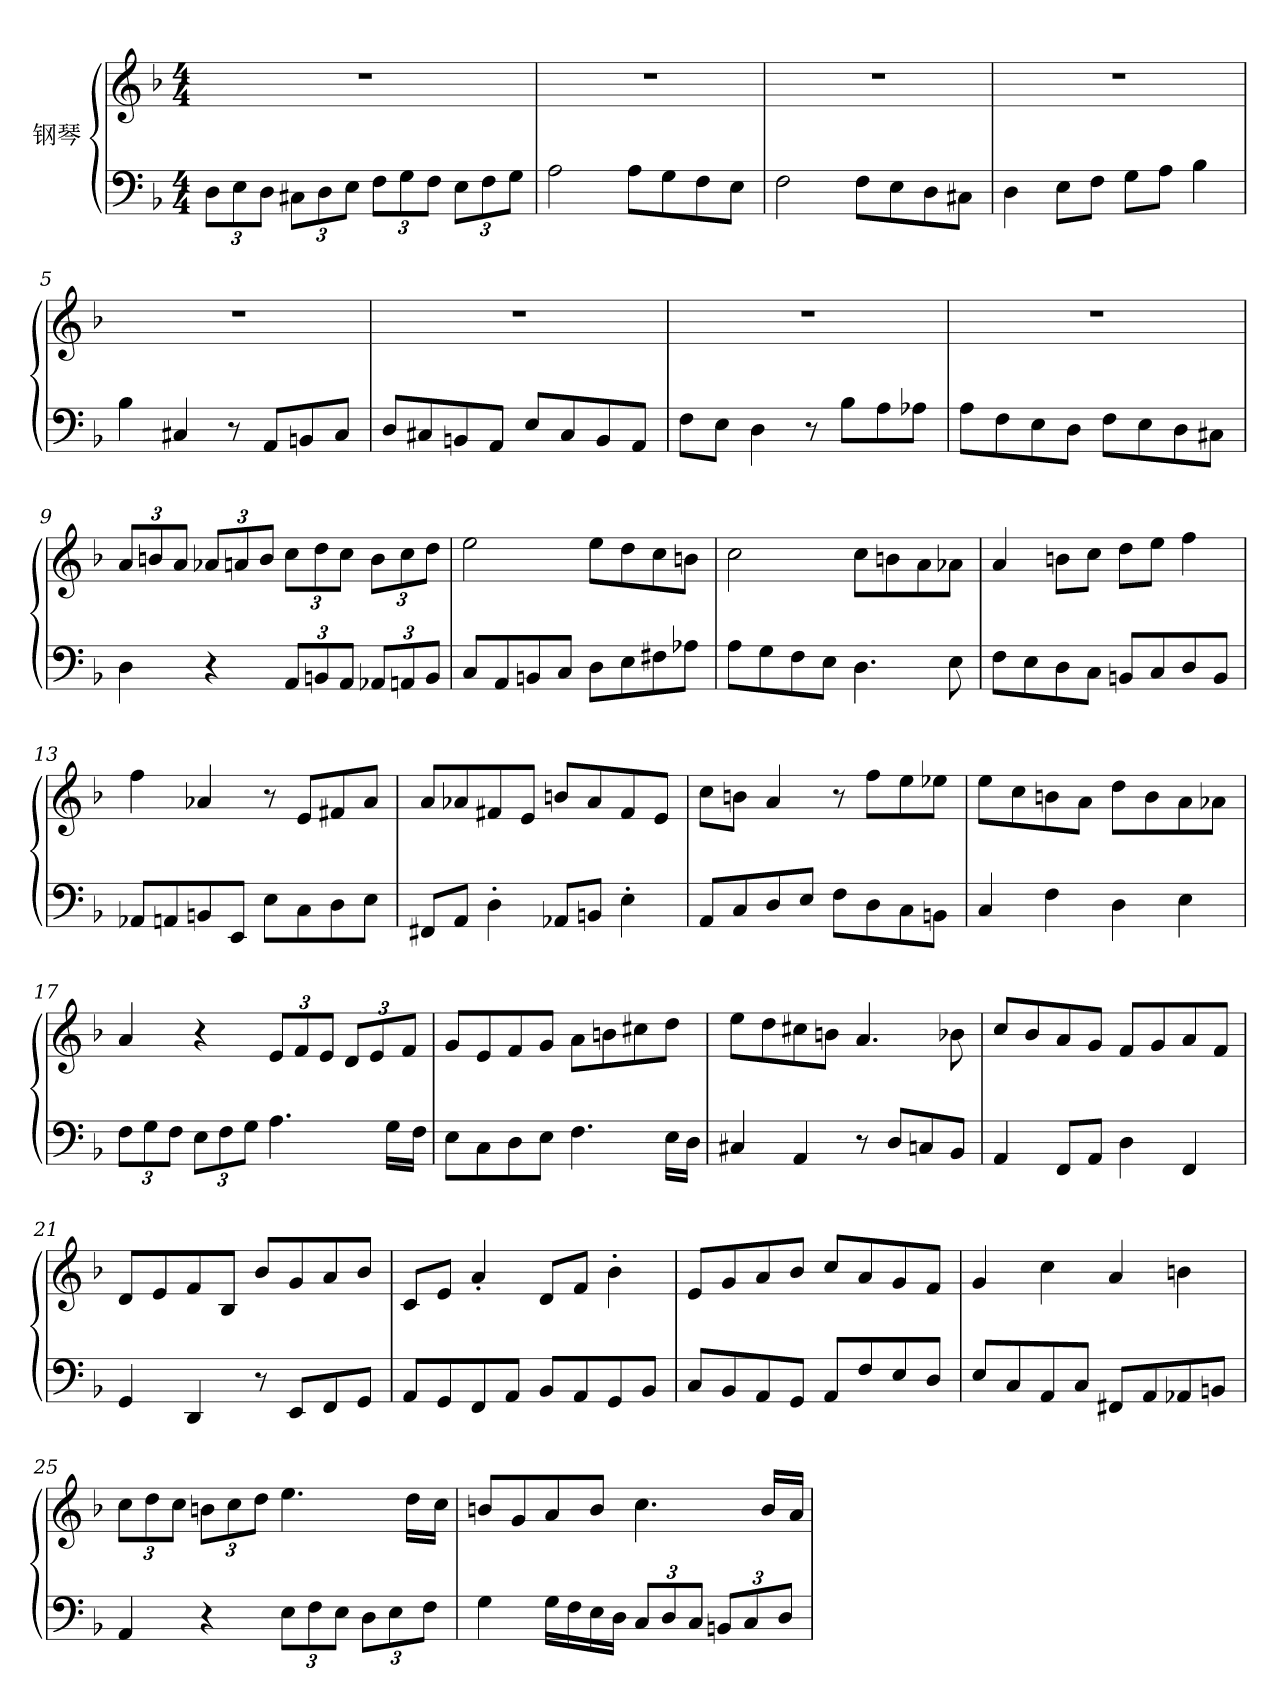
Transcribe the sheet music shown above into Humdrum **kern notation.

**kern	**kern
*part1	*part1
*staff2	*staff1
*I"钢琴	*
*clefF4	*clefG2
*k[b-]	*k[b-]
*M4/4	*M4/4
*MM128	*MM128
*Xbrackettup	*
=1	=1
12D\L	1r
12E\	.
12D\J	.
12C#X\L	.
12D\	.
12E\J	.
12F\L	.
12G\	.
12F\J	.
12E\L	.
12F\	.
12G\J	.
=2	=2
2A\	1r
8A\L	.
8G\	.
8F\	.
8E\J	.
=3	=3
2F\	1r
8F\L	.
8E\	.
8D\	.
8C#X\J	.
=4	=4
4D\	1r
8E\L	.
8F\J	.
8G\L	.
8A\J	.
4B-\	.
=5	=5
4B-\	1r
4C#X/	.
8r	.
8AA/L	.
8BBn/	.
8C#/J	.
!!LO:LB:g=z
=6	=6
8D/L	1r
8C#X/	.
8BBn/	.
8AA/J	.
8E/L	.
8C#/	.
8BB/	.
8AA/J	.
=7	=7
8F\L	1r
8E\J	.
4D\	.
8r	.
8B-\L	.
8A\	.
8A-X\J	.
=8	=8
8A\L	1r
8F\	.
8E\	.
8D\J	.
8F\L	.
8E\	.
8D\	.
8C#X\J	.
=9	=9
*	*Xbrackettup
4D\	12a/L
.	12bn/
.	12a/J
4r	12a-X/L
.	12an/
.	12b/J
12AA/L	12cc\L
12BBn/	12dd\
12AA/J	12cc\J
12AA-X/L	12b\L
12AAn/	12cc\
12BB/J	12dd\J
!!LO:LB:g=z
=10	=10
8C/L	2ee\
8AA/	.
8BBn/	.
8C/J	.
8D\L	8ee\L
8E\	8dd\
8F#X\	8cc\
8A-X\J	8bn\J
=11	=11
8A\L	2cc\
8G\	.
8F\	.
8E\J	.
4.D\	8cc\L
.	8bn\
.	8a\
8E\	8a-X\J
=12	=12
8F\L	4a/
8E\	.
8D\	8bn\L
8C\J	8cc\J
8BBn/L	8dd\L
8C/	8ee\J
8D/	4ff\
8BB/J	.
=13	=13
8AA-X/L	4ff\
8AAn/	.
8BBn/	4a-X/
8EE/J	.
8E\L	8r
8C\	8e/L
8D\	8f#X/
8E\J	8a-/J
!!LO:LB:g=z
=14	=14
8FF#X/L	8a/L
8AA/J	8a-X/
4D'\	8f#X/
.	8e/J
8AA-X/L	8bn/L
8BBn/J	8a-/
4E'\	8f#/
.	8e/J
=15	=15
8AA/L	8cc\L
8C/	8bn\J
8D/	4a/
8E/J	.
8F\L	8r
8D\	8ff\L
8C\	8ee\
8BBn\J	8ee-X\J
=16	=16
4C/	8ee\L
.	8cc\
4F\	8bn\
.	8a\J
4D\	8dd\L
.	8b\
4E\	8a\
.	8a-X\J
=17	=17
12F\L	4a/
12G\	.
12F\J	.
12E\L	4r
12F\	.
12G\J	.
4.A\	12e/L
.	12f/
.	12e/J
.	12d/L
.	12e/
16G\LL	.
.	12f/J
16F\JJ	.
!!LO:LB:g=z
=18	=18
8E\L	8g/L
8C\	8e/
8D\	8f/
8E\J	8g/J
4.F\	8a\L
.	8bn\
.	8cc#X\
16E\LL	8dd\J
16D\JJ	.
=19	=19
4C#X/	8ee\L
.	8dd\
4AA/	8cc#X\
.	8bn\J
8r	4.a/
8D/L	.
8Cn/	.
8BB-/J	8b-X\
=20	=20
4AA/	8cc/L
.	8b-/
8FF/L	8a/
8AA/J	8g/J
4D\	8f/L
.	8g/
4FF/	8a/
.	8f/J
=21	=21
4GG/	8d/L
.	8e/
4DD/	8f/
.	8B-/J
8r	8b-/L
8EE/L	8g/
8FF/	8a/
8GG/J	8b-/J
!!LO:LB:g=z
=22	=22
8AA/L	8c/L
8GG/	8e/J
8FF/	4a'/
8AA/J	.
8BB-/L	8d/L
8AA/	8f/J
8GG/	4b-'\
8BB-/J	.
=23	=23
8C/L	8e/L
8BB-/	8g/
8AA/	8a/
8GG/J	8b-/J
8AA/L	8cc/L
8F/	8a/
8E/	8g/
8D/J	8f/J
=24	=24
8E/L	4g/
8C/	.
8AA/	4cc\
8C/J	.
8FF#X/L	4a/
8AA/	.
8AA-X/	4bn\
8BBn/J	.
=25	=25
4AA/	12cc\L
.	12dd\
.	12cc\J
4r	12bn\L
.	12cc\
.	12dd\J
12E\L	4.ee\
12F\	.
12E\J	.
12D\L	.
12E\	.
.	16dd\LL
12F\J	.
.	16cc\JJ
!!LO:PB:g=z
=26	=26
4G\	8bn/L
.	8g/
16G\LL	8a/
16F\	.
16E\	8b/J
16D\JJ	.
12C/L	4.cc\
12D/	.
12C/J	.
12BBn/L	.
12C/	.
.	16b/LL
12D/J	.
.	16a/JJ
=	=
*-	*-
